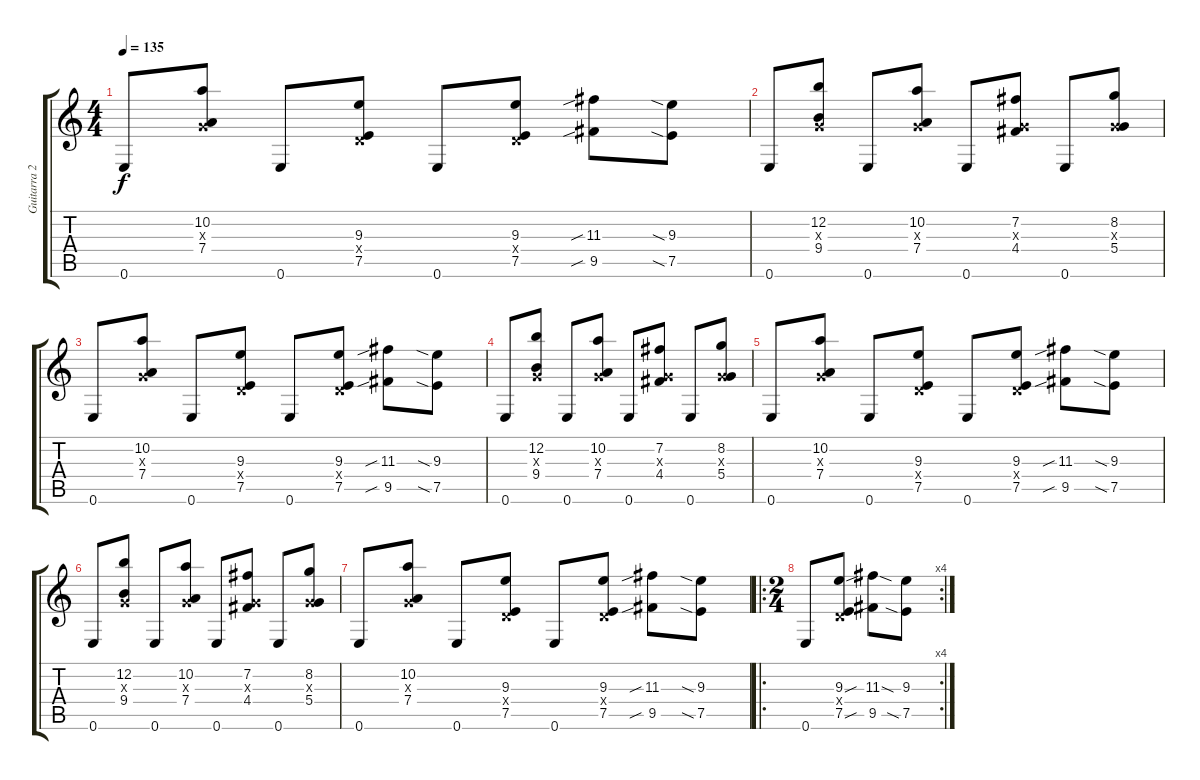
\track ("Guitarra 2" "Guitarra 2") {instrument distortionguitar}
\staff {score tabs}
\tuning (E4 B3 G3 D3 A2 E2) {hide}
\ts (4 4)
\tempo 135
\clef g2
\ks c
0.6.8{dy f} (10.2 0.3{x} 7.4).8 0.6.8 (9.3 0.4{x} 7.5).8 0.6.8 (9.3 0.4{x} 7.5).8 (11.3{sib} 9.5{sib}).8 (9.3{sia} 7.5{sia}).8 |
0.6.8 (12.2 0.3{x} 9.4).8 0.6.8 (10.2 0.3{x} 7.4).8 0.6.8 (7.2 0.3{x} 4.4).8 0.6.8 (8.2 0.3{x} 5.4).8 |
0.6.8 (10.2 0.3{x} 7.4).8 0.6.8 (9.3 0.4{x} 7.5).8 0.6.8 (9.3 0.4{x} 7.5).8 (11.3{sib} 9.5{sib}).8 (9.3{sia} 7.5{sia}).8 |
0.6.8 (12.2 0.3{x} 9.4).8 0.6.8 (10.2 0.3{x} 7.4).8 0.6.8 (7.2 0.3{x} 4.4).8 0.6.8 (8.2 0.3{x} 5.4).8 |
0.6.8 (10.2 0.3{x} 7.4).8 0.6.8 (9.3 0.4{x} 7.5).8 0.6.8 (9.3 0.4{x} 7.5).8 (11.3{sib} 9.5{sib}).8 (9.3{sia} 7.5{sia}).8 |
0.6.8 (12.2 0.3{x} 9.4).8 0.6.8 (10.2 0.3{x} 7.4).8 0.6.8 (7.2 0.3{x} 4.4).8 0.6.8 (8.2 0.3{x} 5.4).8 |
0.6.8 (10.2 0.3{x} 7.4).8 0.6.8 (9.3 0.4{x} 7.5).8 0.6.8 (9.3 0.4{x} 7.5).8 (11.3{sib} 9.5{sib}).8 (9.3{sia} 7.5{sia}).8 |
\ro
\rc 4
\ts (2 4)
0.6.8 (9.3{sou} 0.4{x} 7.5{sou}).8 (11.3{sod} 9.5).8 (9.3 7.5{sia}).8
